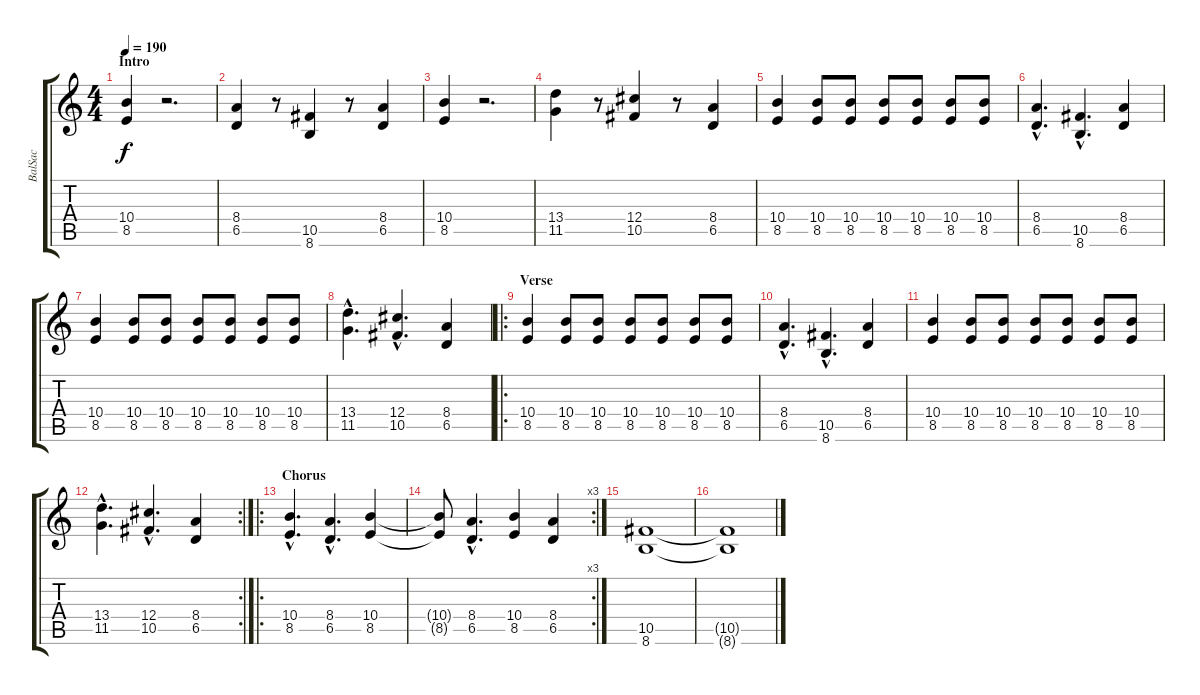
\track ("BalSac" "BalSac") {instrument distortionguitar}
\staff {score tabs}
\tuning (Eb4 Bb3 Gb3 Db3 Ab2 Eb2) {hide}
\ts (4 4)
\section ("" "Intro")
\tempo 190
\clef g2
\ks c
(10.4 8.5).4{dy f instrument distortionguitar} r.2{d} |
(8.4 6.5).4 r.8 (10.5 8.6).4 r.8 (8.4 6.5).4 |
(10.4 8.5).4 r.2{d} |
(13.4 11.5).4 r.8 (12.4 10.5).4 r.8 (8.4 6.5).4 |
(10.4 8.5).4 (10.4 8.5).8 (10.4 8.5).8 (10.4 8.5).8 (10.4 8.5).8 (10.4 8.5).8 (10.4 8.5).8 |
(8.4{hac} 6.5{hac}).4{d} (10.5{hac} 8.6{hac}).4{d} (8.4 6.5).4 |
(10.4 8.5).4 (10.4 8.5).8 (10.4 8.5).8 (10.4 8.5).8 (10.4 8.5).8 (10.4 8.5).8 (10.4 8.5).8 |
(13.4{hac} 11.5{hac}).4{d} (12.4{hac} 10.5{hac}).4{d} (8.4 6.5).4 |
\ro
\section ("" "Verse")
(10.4 8.5).4 (10.4 8.5).8 (10.4 8.5).8 (10.4 8.5).8 (10.4 8.5).8 (10.4 8.5).8 (10.4 8.5).8 |
(8.4{hac} 6.5{hac}).4{d} (10.5{hac} 8.6{hac}).4{d} (8.4 6.5).4 |
(10.4 8.5).4 (10.4 8.5).8 (10.4 8.5).8 (10.4 8.5).8 (10.4 8.5).8 (10.4 8.5).8 (10.4 8.5).8 |
\rc 2
(13.4{hac} 11.5{hac}).4{d} (12.4{hac} 10.5{hac}).4{d} (8.4 6.5).4 |
\ro
\section ("" "Chorus")
(10.4{hac} 8.5{hac}).4{d} (8.4{hac} 6.5{hac}).4{d} (10.4 8.5).4 |
\rc 3
(10.4{t} 8.5{t}).8 (8.4{hac} 6.5{hac}).4{d} (10.4 8.5).4 (8.4 6.5).4 |
(10.5 8.6).1 |
(10.5{t} 8.6{t}).1
